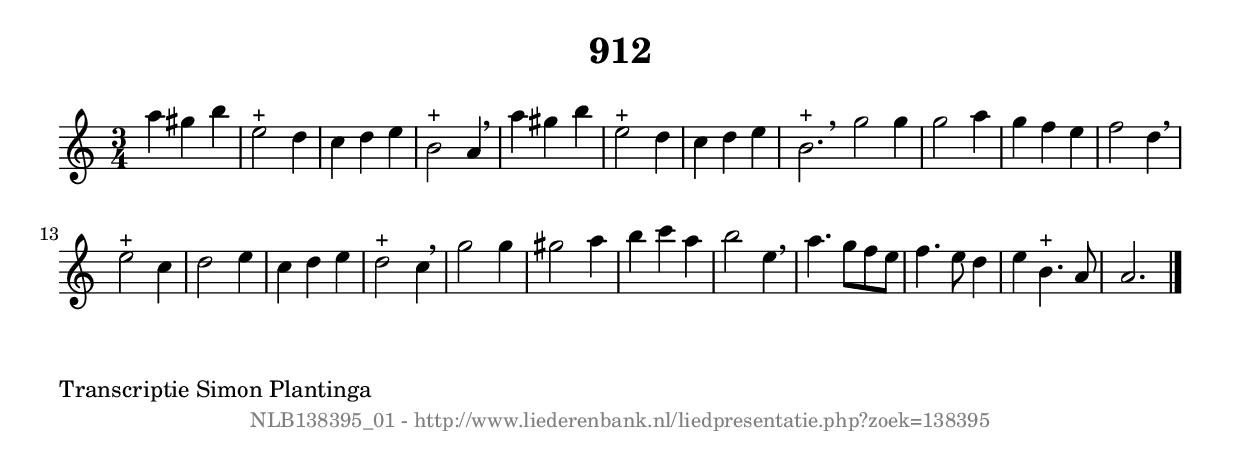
%
% produced by wce2krn 1.64 (7 June 2014)
%
\version"2.16"
#(append! paper-alist '(("long" . (cons (* 210 mm) (* 2000 mm)))))
#(set-default-paper-size "long")
sb = {\breathe}
mBreak = {\breathe }
bBreak = {\breathe }
x = {\once\override NoteHead #'style = #'cross }
gl=\glissando
itime={\override Staff.TimeSignature #'stencil = ##f }
ficta = {\once\set suggestAccidentals = ##t}
fine = {\once\override Score.RehearsalMark #'self-alignment-X = #1 \mark \markup {\italic{Fine}}}
dc = {\once\override Score.RehearsalMark #'self-alignment-X = #1 \mark \markup {\italic{D.C.}}}
dcf = {\once\override Score.RehearsalMark #'self-alignment-X = #1 \mark \markup {\italic{D.C. al Fine}}}
dcc = {\once\override Score.RehearsalMark #'self-alignment-X = #1 \mark \markup {\italic{D.C. al Coda}}}
ds = {\once\override Score.RehearsalMark #'self-alignment-X = #1 \mark \markup {\italic{D.S.}}}
dsf = {\once\override Score.RehearsalMark #'self-alignment-X = #1 \mark \markup {\italic{D.S. al Fine}}}
dsc = {\once\override Score.RehearsalMark #'self-alignment-X = #1 \mark \markup {\italic{D.S. al Coda}}}
pv = {\set Score.repeatCommands = #'((volta "1"))}
sv = {\set Score.repeatCommands = #'((volta "2"))}
tv = {\set Score.repeatCommands = #'((volta "3"))}
qv = {\set Score.repeatCommands = #'((volta "4"))}
xv = {\set Score.repeatCommands = #'((volta #f))}
\header{ tagline = ""
title = "912"
}
\score {{
\key a \minor
\relative g'
{
\set melismaBusyProperties = #'()
\time 3/4
\tempo 4=120
\override Score.MetronomeMark #'transparent = ##t
\override Score.RehearsalMark #'break-visibility = #(vector #t #t #f)
a'4 gis4 b4 | e,2^"+" d4 | c4 d4 e4 | b2^"+" a4 \sb | a'4 gis4 b4 | e,2^"+" d4 | c4 d4 e4 | b2.^"+" \bar ":|:" \bBreak
g'2 g4 | g2 a4 | g4 f4 e4 | f2 d4 \sb | e2^"+" c4 | d2 e4 | c4 d4 e4 | d2^"+" c4 | \mBreak \bar "|"
g'2 g4 | gis2 a4 | b4 c4 a4 | b2 e,4 \sb | a4. g8 f8 e8 | f4. e8 d4 | e4 b4.^"+" a8 | a2. \bar "|."
 }}
 \midi { }
 \layout {
            indent = 0.0\cm
}
}
\markup { \wordwrap-string #" 
Transcriptie Simon Plantinga
"}
\markup { \vspace #0 } \markup { \with-color #grey \fill-line { \center-column { \smaller "NLB138395_01 - http://www.liederenbank.nl/liedpresentatie.php?zoek=138395" } } }
